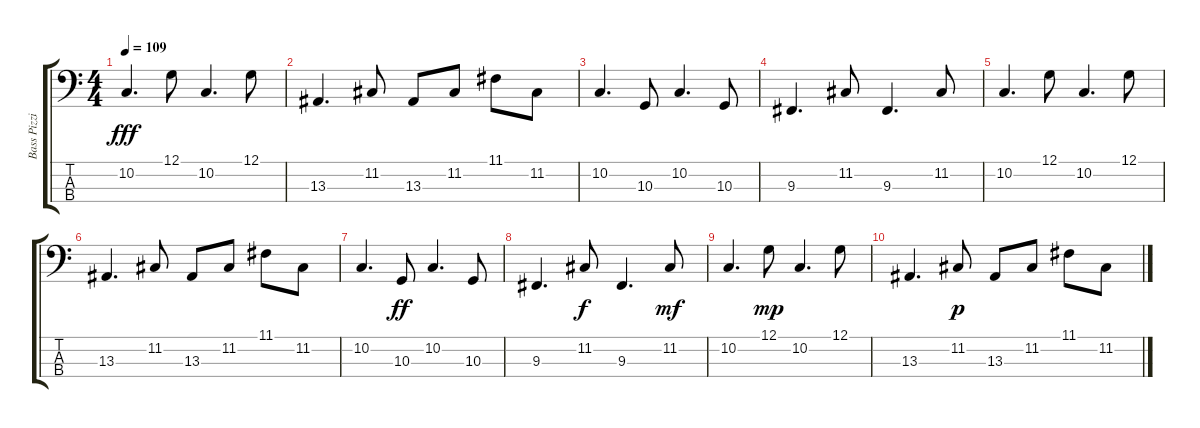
\track ("Bass Pizzicato" "Bass Pizzi") {instrument pizzicatostrings}
\staff {score tabs}
\tuning (G2 D2 A1 E1) {hide}
\ts (4 4)
\tempo 109
\clef f4
\ks c
10.2.4{d dy fff} 12.1.8 10.2.4{d} 12.1.8 |
13.3.4{d} 11.2.8 13.3.8 11.2.8 11.1.8 11.2.8 |
10.2.4{d} 10.3.8 10.2.4{d} 10.3.8 |
9.3.4{d} 11.2.8 9.3.4{d} 11.2.8 |
10.2.4{d} 12.1.8 10.2.4{d} 12.1.8 |
13.3.4{d} 11.2.8 13.3.8 11.2.8 11.1.8 11.2.8 |
10.2.4{d} 10.3.8{dy ff} 10.2.4{d} 10.3.8 |
9.3.4{d} 11.2.8{dy f} 9.3.4{d} 11.2.8{dy mf} |
10.2.4{d} 12.1.8{dy mp} 10.2.4{d} 12.1.8 |
13.3.4{d} 11.2.8{dy p} 13.3.8 11.2.8 11.1.8 11.2.8
